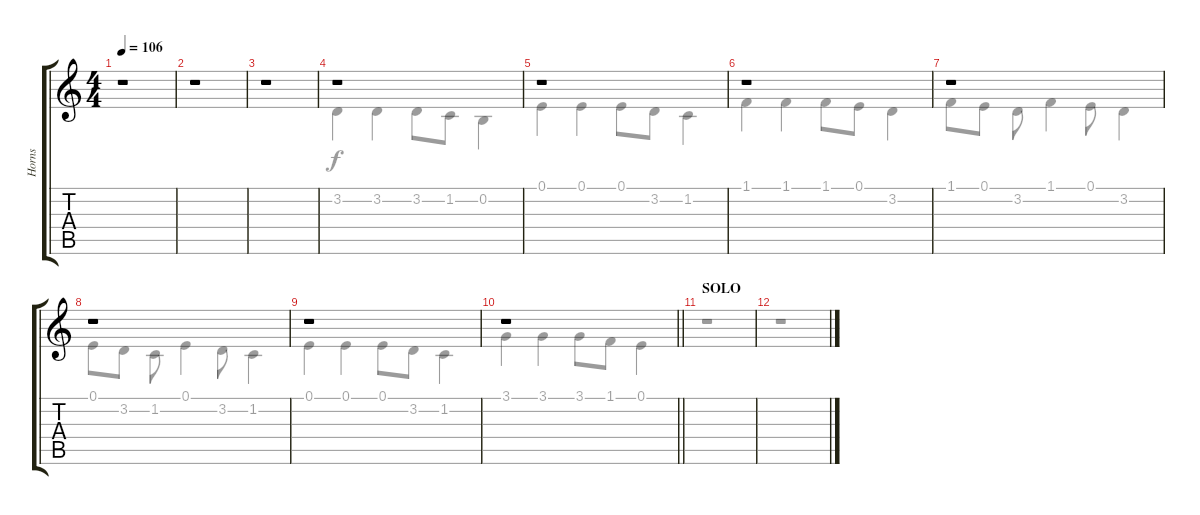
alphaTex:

\track ("Horns" "Horns") {instrument frenchhorn}
\staff {score tabs}
\tuning (E4 B3 G3 D3 A2 E2) {hide}
\voice
\ts (4 4)
\tempo 106
\clef g2
\ks c
r.1{dy f} |
r.1 |
r.1 |
r.1 |
r.1 |
r.1 |
r.1 |
r.1 |
r.1{volume 10} |
\barLineRight lightlight
r.1 |
\section ("" "SOLO")
|
|
|
|
|
\voice
\clef g2
\ottava regular
\simile none
\ks c
r.1{dy f} |
r.1 |
r.1 |
3.2.4 3.2.4 3.2.8 1.2.8 0.2.4 |
0.1.4 0.1.4 0.1.8 3.2.8 1.2.4 |
1.1.4 1.1.4 1.1.8 0.1.8 3.2.4 |
1.1.8 0.1.8 3.2.8 1.1.4 0.1.8 3.2.4 |
0.1.8 3.2.8 1.2.8 0.1.4 3.2.8 1.2.4 |
0.1.4 0.1.4 0.1.8 3.2.8 1.2.4 |
\barLineRight lightlight
3.1.4 3.1.4 3.1.8 1.1.8 0.1.4 |
r.1 |
r.1 |
|
|
|
